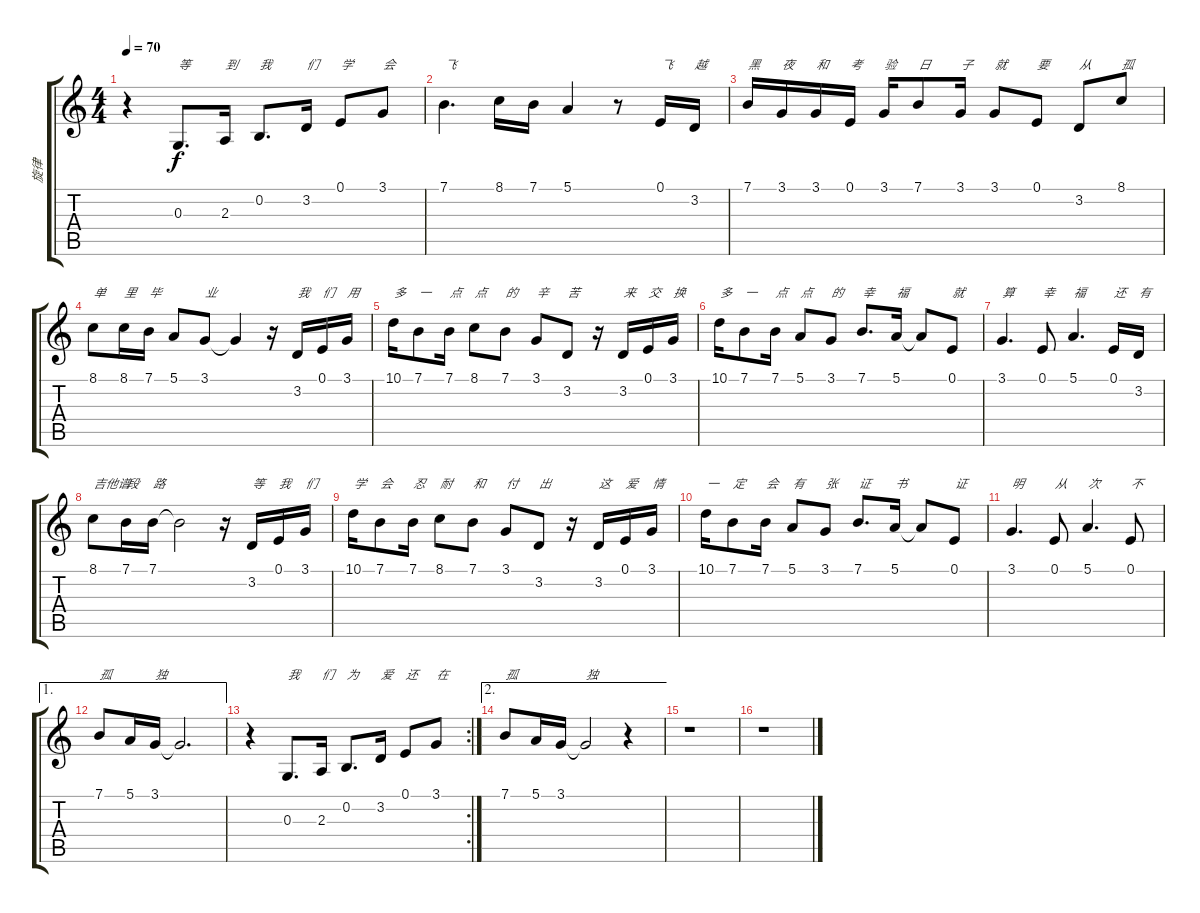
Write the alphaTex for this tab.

\track ("旋律" "旋律") {instrument flute}
\staff {score tabs}
\tuning (E4 B3 G3 D3 A2 E2) {hide}
\ts (4 4)
\tempo 70
\clef g2
\ks c
r.4{dy f} 0.3.8{d txt "等"} 2.3.16{txt "到"} 0.2.8{d txt "我"} 3.2.16{txt "们"} 0.1.8{txt "学"} 3.1.8{txt "会"} |
7.1.4{d txt "飞"} 8.1.16 7.1.16 5.1.4 r.8 0.1.16{txt "飞"} 3.2.16{txt "越"} |
7.1.16{txt "黑"} 3.1.16{txt "夜"} 3.1.16{txt "和"} 0.1.16{txt "考"} 3.1.16{txt "验"} 7.1.8{txt "日"} 3.1.16{txt "子"} 3.1.8{txt "就"} 0.1.8{txt "要"} 3.2.8{txt "从"} 8.1.8{txt "孤"} |
8.1.8{txt "单"} 8.1.16{txt "里"} 7.1.16{txt "毕"} 5.1.8 3.1.8{txt "业"} 3.1{t}.4 r.16 3.2.16{txt "我"} 0.1.16{txt "们"} 3.1.16{txt "用"} |
10.1.16{txt "多"} 7.1.8{txt "一"} 7.1.16{txt "点"} 8.1.8{txt "点"} 7.1.8{txt "的"} 3.1.8{txt "辛"} 3.2.8{txt "苦"} r.16 3.2.16{txt "来"} 0.1.16{txt "交"} 3.1.16{txt "换"} |
10.1.16{txt "多"} 7.1.8{txt "一"} 7.1.16{txt "点"} 5.1.8{txt "点"} 3.1.8{txt "的"} 7.1.8{d txt "幸"} 5.1.16{txt "福"} 5.1{t}.8 0.1.8{txt "就"} |
3.1.4{d txt "算"} 0.1.8{txt "幸"} 5.1.4{d txt "福"} 0.1.16{txt "还"} 3.2.16{txt "有"} |
8.1.8{txt "吉他谱"} 7.1.16{txt "段"} 7.1.16{txt "路"} 7.1{t}.2 r.16 3.2.16{txt "等"} 0.1.16{txt "我"} 3.1.16{txt "们"} |
10.1.16{txt "学"} 7.1.8{txt "会"} 7.1.16{txt "忍"} 8.1.8{txt "耐"} 7.1.8{txt "和"} 3.1.8{txt "付"} 3.2.8{txt "出"} r.16 3.2.16{txt "这"} 0.1.16{txt "爱"} 3.1.16{txt "情"} |
10.1.16{txt "一"} 7.1.8{txt "定"} 7.1.16{txt "会"} 5.1.8{txt "有"} 3.1.8{txt "张"} 7.1.8{d txt "证"} 5.1.16{txt "书"} 5.1{t}.8 0.1.8{txt "证"} |
3.1.4{d txt "明"} 0.1.8{txt "从"} 5.1.4{d txt "次"} 0.1.8{txt "不"} |
\ae 1
7.1.8{txt "孤"} 5.1.16 3.1.16{txt "独"} 3.1{t}.2{d} |
\rc 2
r.4 0.3.8{d txt "我"} 2.3.16{txt "们"} 0.2.8{d txt "为"} 3.2.16{txt "爱"} 0.1.8{txt "还"} 3.1.8{txt "在"} |
\ae 2
7.1.8{txt "孤"} 5.1.16 3.1.16 3.1{t}.2{txt "独"} r.4 |
r.1 |
r.1
